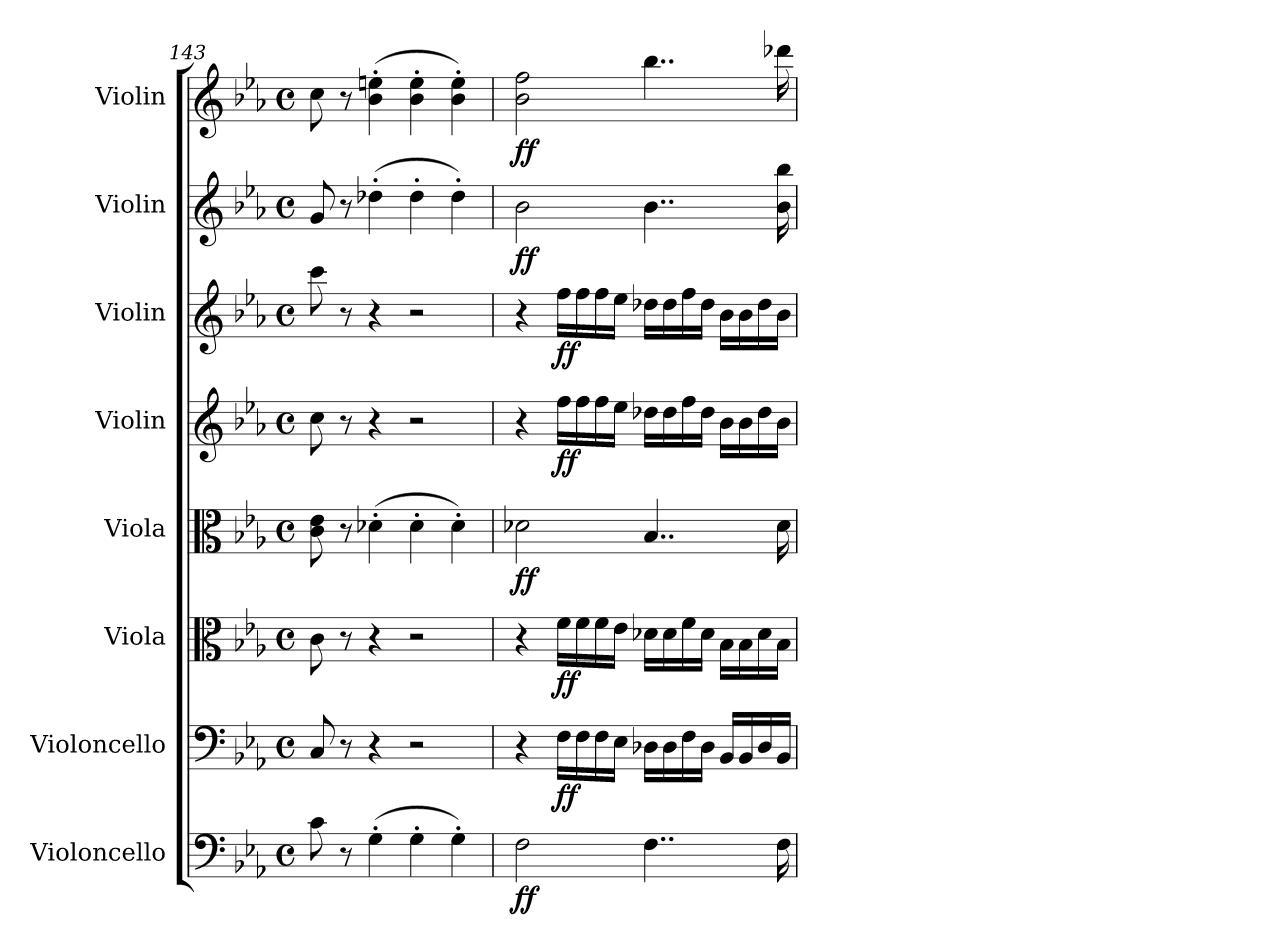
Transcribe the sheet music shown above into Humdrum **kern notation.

**kern	**dynam	**kern	**dynam	**kern	**dynam	**kern	**dynam	**kern	**dynam	**kern	**dynam	**kern	**dynam	**kern	**dynam
*part8	*part8	*part7	*part7	*part6	*part6	*part5	*part5	*part4	*part4	*part3	*part3	*part2	*part2	*part1	*part1
*staff8	*staff8	*staff7	*staff7	*staff6	*staff6	*staff5	*staff5	*staff4	*staff4	*staff3	*staff3	*staff2	*staff2	*staff1	*staff1
*I"Violoncello	*	*I"Violoncello	*	*I"Viola	*	*I"Viola	*	*I"Violin	*	*I"Violin	*	*I"Violin	*	*I"Violin	*
*I'Vc.	*	*I'Vc.	*	*I'Vla.	*	*I'Vla.	*	*I'Vln.	*	*I'Vln.	*	*I'Vln.	*	*I'Vln.	*
*clefF4	*	*clefF4	*	*clefC3	*	*clefC3	*	*clefG2	*	*clefG2	*	*clefG2	*	*clefG2	*
*k[b-e-a-]	*	*k[b-e-a-]	*	*k[b-e-a-]	*	*k[b-e-a-]	*	*k[b-e-a-]	*	*k[b-e-a-]	*	*k[b-e-a-]	*	*k[b-e-a-]	*
*M4/4	*	*M4/4	*	*M4/4	*	*M4/4	*	*M4/4	*	*M4/4	*	*M4/4	*	*M4/4	*
*met(c)	*	*met(c)	*	*met(c)	*	*met(c)	*	*met(c)	*	*met(c)	*	*met(c)	*	*met(c)	*
=143	=143	=143	=143	=143	=143	=143	=143	=143	=143	=143	=143	=143	=143	=143	=143
8c\	.	8C/	.	8c\	.	8c\ 8e-\	.	8cc\	.	8ccc\	.	8g/	.	8cc\	.
8r	.	8r	.	8r	.	8r	.	8r	.	8r	.	8r	.	8r	.
(>4G'\	.	4r	.	4r	.	(>4d-X'\	.	4r	.	4r	.	(>4dd-X'\	.	(>4b-\' 4een\'	.
4G'\	.	2r	.	2r	.	4d-'\	.	2r	.	2r	.	4dd-'\	.	4b-\' 4ee\'	.
4G'\)	.	.	.	.	.	4d-'\)	.	.	.	.	.	4dd-'\)	.	4b-\' 4ee\')	.
=144	=144	=144	=144	=144	=144	=144	=144	=144	=144	=144	=144	=144	=144	=144	=144
!	!LO:DY:b	!	!	!	!	!	!LO:DY:b	!	!	!	!	!	!LO:DY:b	!	!LO:DY:b
2F\	ff	4r	.	4r	.	2d-X\	ff	4r	.	4r	.	2b-\	ff	2b-\ 2ff\	ff
!	!	!	!LO:DY:b	!	!LO:DY:b	!	!	!	!LO:DY:b	!	!LO:DY:b	!	!	!	!
.	.	16F\LL	ff	16f\LL	ff	.	.	16ff\LL	ff	16ff\LL	ff	.	.	.	.
.	.	16F\	.	16f\	.	.	.	16ff\	.	16ff\	.	.	.	.	.
.	.	16F\	.	16f\	.	.	.	16ff\	.	16ff\	.	.	.	.	.
.	.	16E-\JJ	.	16e-\JJ	.	.	.	16ee-\JJ	.	16ee-\JJ	.	.	.	.	.
4..F\	.	16D-X\LL	.	16d-X\LL	.	4..B-/	.	16dd-X\LL	.	16dd-X\LL	.	4..b-\	.	4..bb-\	.
.	.	16D-\	.	16d-\	.	.	.	16dd-\	.	16dd-\	.	.	.	.	.
.	.	16F\	.	16f\	.	.	.	16ff\	.	16ff\	.	.	.	.	.
.	.	16D-\JJ	.	16d-\JJ	.	.	.	16dd-\JJ	.	16dd-\JJ	.	.	.	.	.
.	.	16BB-/LL	.	16B-\LL	.	.	.	16b-\LL	.	16b-\LL	.	.	.	.	.
.	.	16BB-/	.	16B-\	.	.	.	16b-\	.	16b-\	.	.	.	.	.
.	.	16D-/	.	16d-\	.	.	.	16dd-\	.	16dd-\	.	.	.	.	.
16F\	.	16BB-/JJ	.	16B-\JJ	.	16d-\	.	16b-\JJ	.	16b-\JJ	.	16b-\ 16bb-\	.	16ddd-X\	.
=	=	=	=	=	=	=	=	=	=	=	=	=	=	=	=
*-	*-	*-	*-	*-	*-	*-	*-	*-	*-	*-	*-	*-	*-	*-	*-
